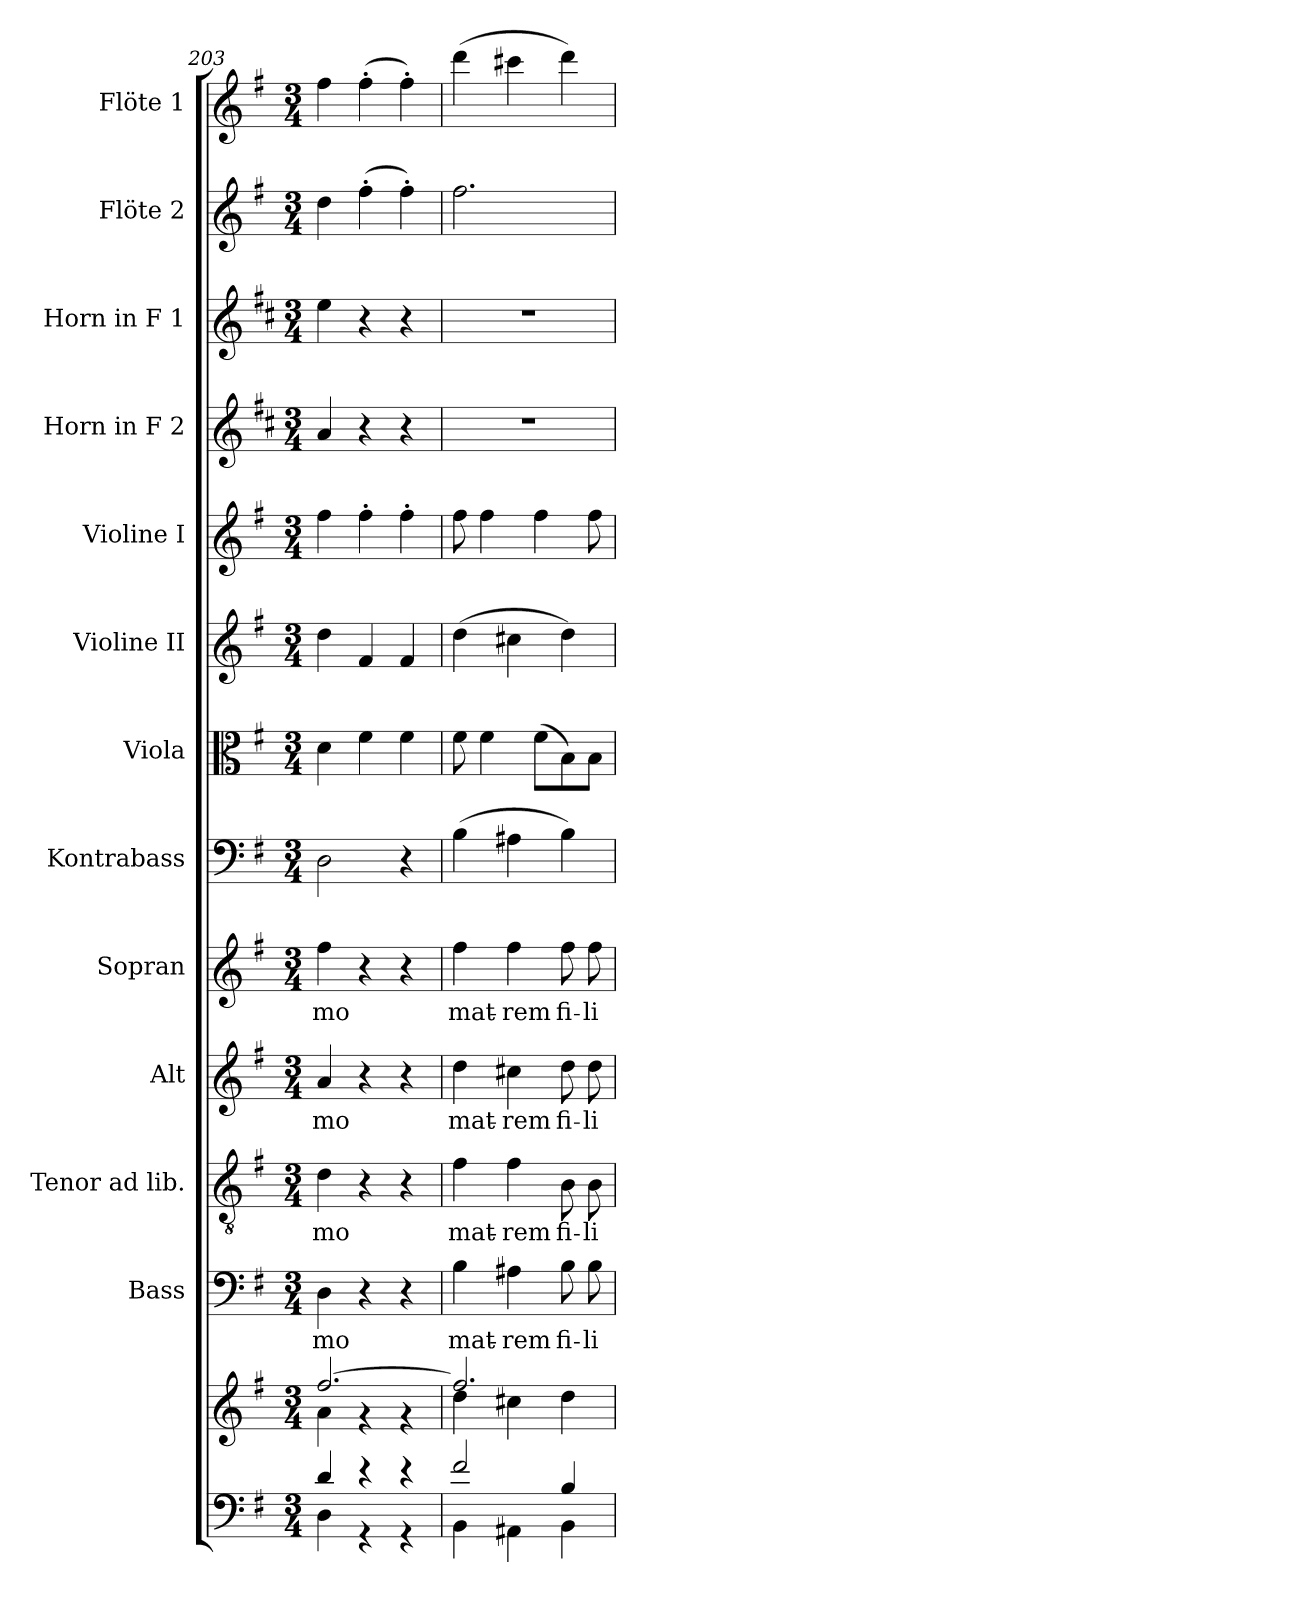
**kern	**kern	**kern	**text	**kern	**text	**kern	**text	**kern	**text	**kern	**kern	**kern	**kern	**kern	**kern	**kern	**kern
*part13	*part13	*part12	*part12	*part11	*part11	*part10	*part10	*part9	*part9	*part8	*part7	*part6	*part5	*part4	*part3	*part2	*part1
*staff14	*staff13	*staff12	*staff12	*staff11	*staff11	*staff10	*staff10	*staff9	*staff9	*staff8	*staff7	*staff6	*staff5	*staff4	*staff3	*staff2	*staff1
*	*	*I"Bass	*	*I"Tenor ad lib.	*	*I"Alt	*	*I"Sopran	*	*I"Kontrabass	*I"Viola	*I"Violine II	*I"Violine I	*I"Horn in F 2	*I"Horn in F 1	*I"Flöte 2	*I"Flöte 1
*	*	*I'B.	*	*I'T.	*	*I'A.	*	*I'S.	*	*I'Kb.	*I'Vla.	*I'Vl. II	*I'Vl. I	*	*	*I'Fl. 2	*I'Fl. 1
*clefF4	*clefG2	*clefF4	*	*clefGv2	*	*clefG2	*	*clefG2	*	*clefF4	*clefC3	*clefG2	*clefG2	*clefG2	*clefG2	*clefG2	*clefG2
*	*	*	*	*	*	*	*	*	*	*ITrd7c12	*	*	*	*ITrd4c7	*ITrd4c7	*	*
*k[f#]	*k[f#]	*k[f#]	*	*k[f#]	*	*k[f#]	*	*k[f#]	*	*k[f#]	*k[f#]	*k[f#]	*k[f#]	*k[f#]	*k[f#]	*k[f#]	*k[f#]
*G:	*G:	*G:	*	*G:	*	*G:	*	*G:	*	*G:	*G:	*G:	*G:	*G:	*G:	*G:	*G:
*M3/4	*M3/4	*M3/4	*	*M3/4	*	*M3/4	*	*M3/4	*	*M3/4	*M3/4	*M3/4	*M3/4	*M3/4	*M3/4	*M3/4	*M3/4
=203	=203	=203	=203	=203	=203	=203	=203	=203	=203	=203	=203	=203	=203	=203	=203	=203	=203
*^	*^	*	*	*	*	*	*	*	*	*	*	*	*	*	*	*	*
!	!	!	!	!	!LO:LY:b	!	!LO:LY:b	!	!LO:LY:b	!	!LO:LY:b	!	!	!	!	!	!	!	!
4d/	4D\	[>2.ff#/	4a\	4D\	-mo	4d\	-mo	4a/	-mo	4ff#\	-mo	2DD\	4d\	4dd\	4ff#\	4d/	4a\	4dd\	4ff#\
4r	4r	.	4rg	4r	.	4r	.	4r	.	4r	.	.	4f#\	4f#/	4ff#'>\	4r	4r	(>4ff#'>\	(>4ff#'>\
4r	4r	.	4rg	4r	.	4r	.	4r	.	4r	.	4r	4f#\	4f#/	4ff#'>\	4r	4r	4ff#'>\)	4ff#'>\)
=204	=204	=204	=204	=204	=204	=204	=204	=204	=204	=204	=204	=204	=204	=204	=204	=204	=204	=204	=204
!	!	!	!	!	!LO:LY:b	!	!LO:LY:b	!	!LO:LY:b	!	!LO:LY:b	!	!	!	!	!	!	!	!
2f#/	4BB\	2.ff#/]	4dd\	4B\	mat-	4f#\	mat-	4dd\	mat-	4ff#\	mat-	(>4BB\	8f#\	(>4dd\	8ff#\	2.r	2.r	2.ff#\	(>4ddd\
.	.	.	.	.	.	.	.	.	.	.	.	.	4f#\	.	4ff#\	.	.	.	.
!	!	!	!	!	!LO:LY:b	!	!LO:LY:b	!	!LO:LY:b	!	!LO:LY:b	!	!	!	!	!	!	!	!
.	4AA#X\	.	4cc#X\	4A#X\	-rem	4f#\	-rem	4cc#X\	-rem	4ff#\	-rem	4AA#X\	.	4cc#X\	.	.	.	.	4ccc#X\
.	.	.	.	.	.	.	.	.	.	.	.	.	(>8f#\L	.	4ff#\	.	.	.	.
!	!	!	!	!	!LO:LY:b	!	!LO:LY:b	!	!LO:LY:b	!	!LO:LY:b	!	!	!	!	!	!	!	!
4B/	4BB\	.	4dd\	8B\	fi-	8B\	fi-	8dd\	fi-	8ff#\	fi-	4BB\)	8B\)	4dd\)	.	.	.	.	4ddd\)
!	!	!	!	!	!LO:LY:b	!	!LO:LY:b	!	!LO:LY:b	!	!LO:LY:b	!	!	!	!	!	!	!	!
.	.	.	.	8B\	-li-	8B\	-li-	8dd\	-li-	8ff#\	-li-	.	8B\J	.	8ff#\	.	.	.	.
*v	*v	*	*	*	*	*	*	*	*	*	*	*	*	*	*	*	*	*	*
*	*v	*v	*	*	*	*	*	*	*	*	*	*	*	*	*	*	*	*
=	=	=	=	=	=	=	=	=	=	=	=	=	=	=	=	=	=
*-	*-	*-	*-	*-	*-	*-	*-	*-	*-	*-	*-	*-	*-	*-	*-	*-	*-
